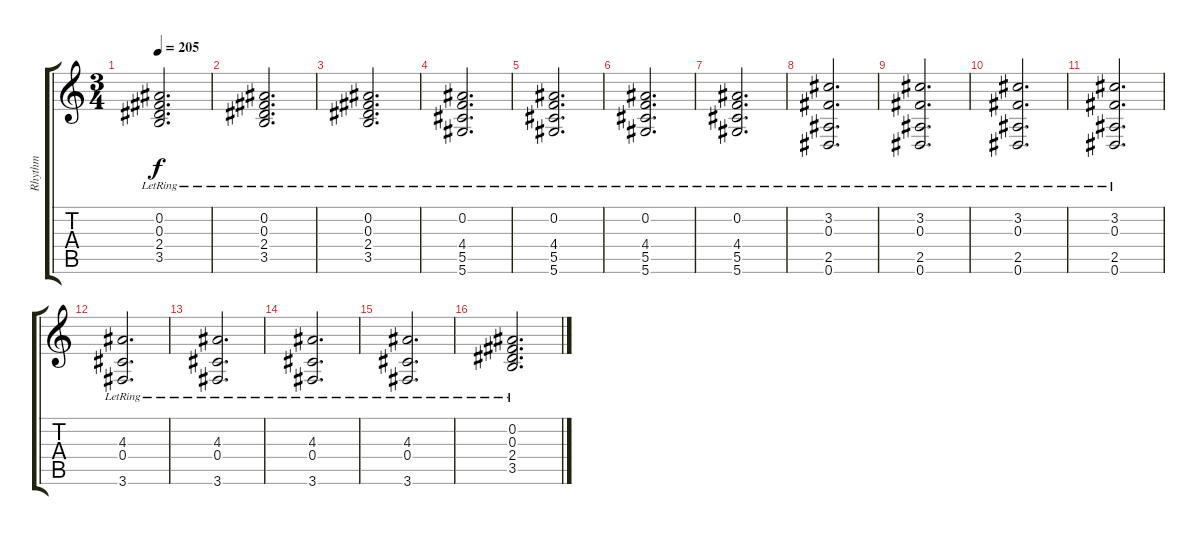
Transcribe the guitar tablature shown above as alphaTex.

\track ("Rhythm" "Rhythm") {instrument electricguitarjazz}
\staff {score tabs}
\tuning (Eb4 Bb3 Gb3 Db3 Ab2 Eb2) {hide}
\ts (3 4)
\tempo 205
\clef g2
\ks c
(0.2{lr} 0.3{lr} 2.4{lr} 3.5{lr}).2{d dy f} |
(0.2{lr} 0.3{lr} 2.4{lr} 3.5{lr}).2{d} |
(0.2{lr} 0.3{lr} 2.4{lr} 3.5{lr}).2{d} |
(0.2 4.4{lr} 5.5{lr} 5.6{lr}).2{d} |
(0.2 4.4{lr} 5.5{lr} 5.6{lr}).2{d} |
(0.2 4.4{lr} 5.5{lr} 5.6{lr}).2{d} |
(0.2 4.4{lr} 5.5{lr} 5.6{lr}).2{d} |
(3.2{lr} 0.3{lr} 2.5{lr} 0.6{lr}).2{d} |
(3.2{lr} 0.3{lr} 2.5{lr} 0.6{lr}).2{d} |
(3.2{lr} 0.3{lr} 2.5{lr} 0.6{lr}).2{d} |
(3.2{lr} 0.3{lr} 2.5{lr} 0.6{lr}).2{d} |
(4.3{lr} 0.4{lr} 3.6{lr}).2{d} |
(4.3{lr} 0.4{lr} 3.6{lr}).2{d} |
(4.3{lr} 0.4{lr} 3.6{lr}).2{d} |
(4.3{lr} 0.4{lr} 3.6{lr}).2{d} |
(0.2{lr} 0.3{lr} 2.4{lr} 3.5{lr}).2{d}
